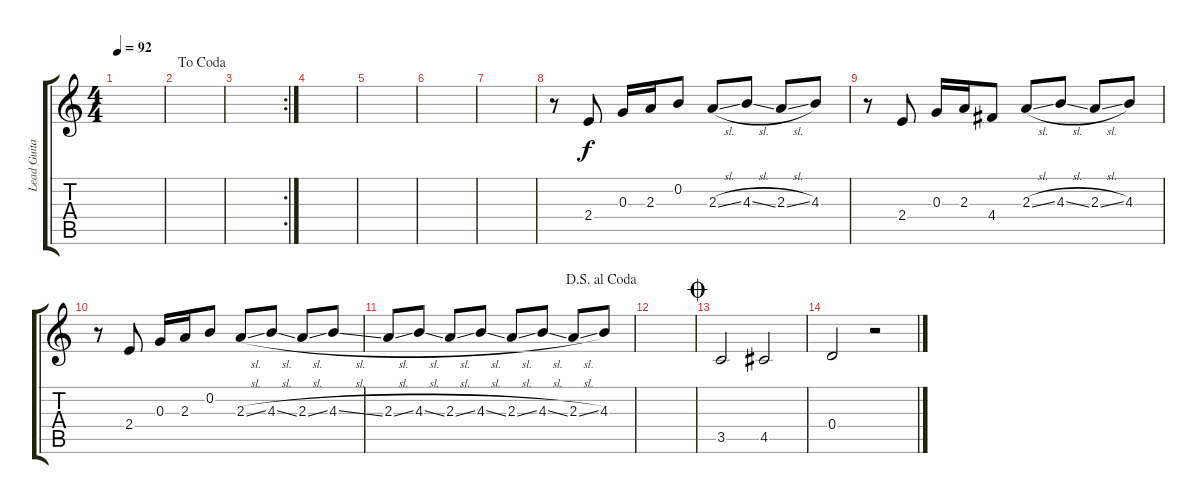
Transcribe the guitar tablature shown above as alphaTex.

\track ("Lead Guitar" "Lead Guita") {instrument overdrivenguitar}
\staff {score tabs}
\tuning (E4 B3 G3 D3 A2 E2) {hide}
\ts (4 4)
\tempo 92
\clef g2
\ks c
|
\jump dacoda
|
\rc 2
|
|
|
|
|
r.8 2.4.8 0.3.16 2.3.16 0.2.8 2.3{sl}.8 4.3{sl}.8 2.3{sl}.8 4.3.8 |
r.8 2.4.8 0.3.16 2.3.16 4.4.8 2.3{sl}.8 4.3{sl}.8 2.3{sl}.8 4.3.8 |
r.8 2.4.8 0.3.16 2.3.16 0.2.8 2.3{sl}.8 4.3{sl}.8 2.3{sl}.8 4.3{sl}.8 |
\jump dalsegnoalcoda
2.3{sl}.8 4.3{sl}.8 2.3{sl}.8 4.3{sl}.8 2.3{sl}.8 4.3{sl}.8 2.3{sl}.8 4.3.8 |
|
\jump coda
3.5.2 4.5.2 |
0.4.2 r.2
